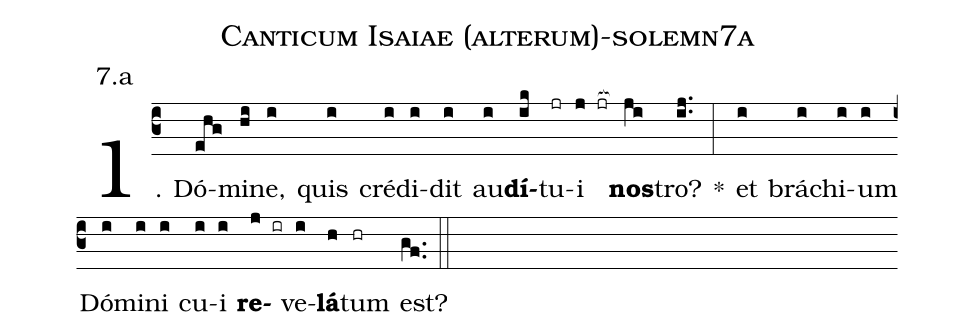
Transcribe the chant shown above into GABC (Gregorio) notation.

name: Canticum Isaiae (alterum)-solemn7a;
annotation: 7.a;
%%
(c3)1. Dó(ehg)mi(hi)ne,(i) quis(i) cré(i)di(i)dit(i) au(i)<b>dí</b>(ik)tu(jr)i(j jr[ocb:1{]) <b>nos</b>(ji[ocb:0}])tro?(ij..) *(:) et(i) brá(i)chi(i)um(i) Dó(i)mi(i)ni(i) cu(i)i(i) <b>re</b>(j ir)ve(i)<b>lá</b>(h)tum(hr) est?(gf..) (::)
